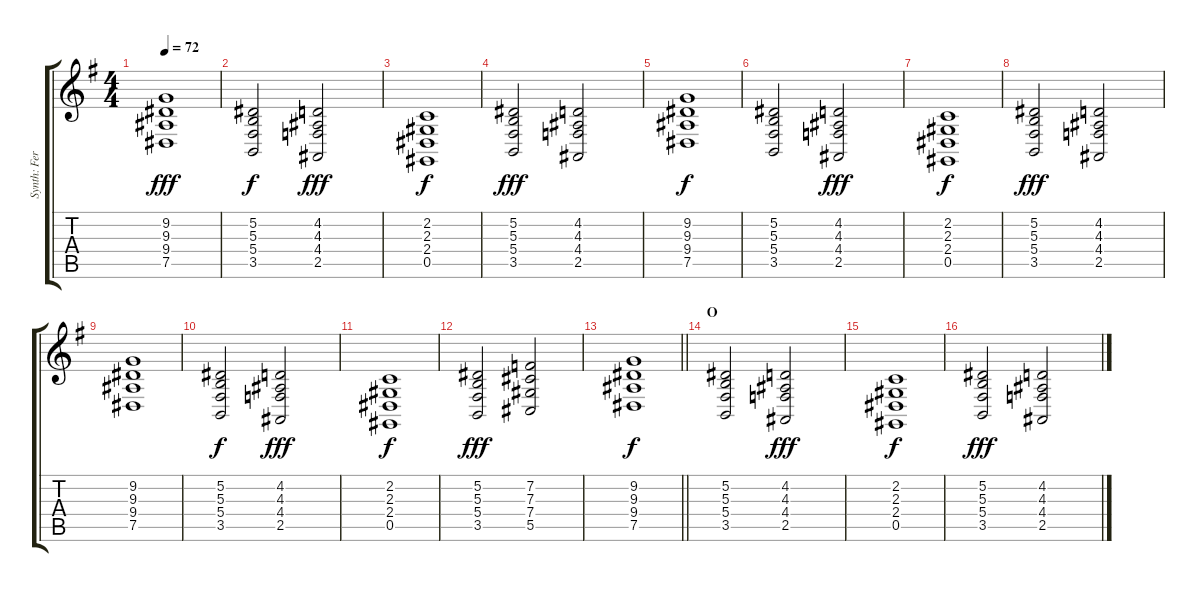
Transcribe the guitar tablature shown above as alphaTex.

\track ("Synth: Ferdy" "Synth: Fer") {instrument stringensemble1}
\staff {score tabs}
\tuning (Eb4 Bb3 Gb3 Db3 Ab2 Eb2) {hide}
\ts (4 4)
\tempo 72
\clef g2
\ks g
(9.2 9.3 9.4 7.5).1{dy fff} |
(5.2 5.3 5.4 3.5).2{dy f} (4.2 4.3 4.4 2.5).2{dy fff} |
(2.2 2.3 2.4 0.5).1{dy f} |
(5.2 5.3 5.4 3.5).2{dy fff} (4.2 4.3 4.4 2.5).2 |
(9.2 9.3 9.4 7.5).1{dy f} |
(5.2 5.3 5.4 3.5).2 (4.2 4.3 4.4 2.5).2{dy fff} |
(2.2 2.3 2.4 0.5).1{dy f} |
(5.2 5.3 5.4 3.5).2{dy fff} (4.2 4.3 4.4 2.5).2 |
(9.2 9.3 9.4 7.5).1 |
(5.2 5.3 5.4 3.5).2{dy f} (4.2 4.3 4.4 2.5).2{dy fff} |
(2.2 2.3 2.4 0.5).1{dy f} |
(5.2 5.3 5.4 3.5).2{dy fff} (7.2 7.3 7.4 5.5).2 |
\barLineRight lightlight
(9.2 9.3 9.4 7.5).1{dy f} |
\section ("" "O")
(5.2 5.3 5.4 3.5).2 (4.2 4.3 4.4 2.5).2{dy fff} |
(2.2 2.3 2.4 0.5).1{dy f} |
(5.2 5.3 5.4 3.5).2{dy fff} (4.2 4.3 4.4 2.5).2
